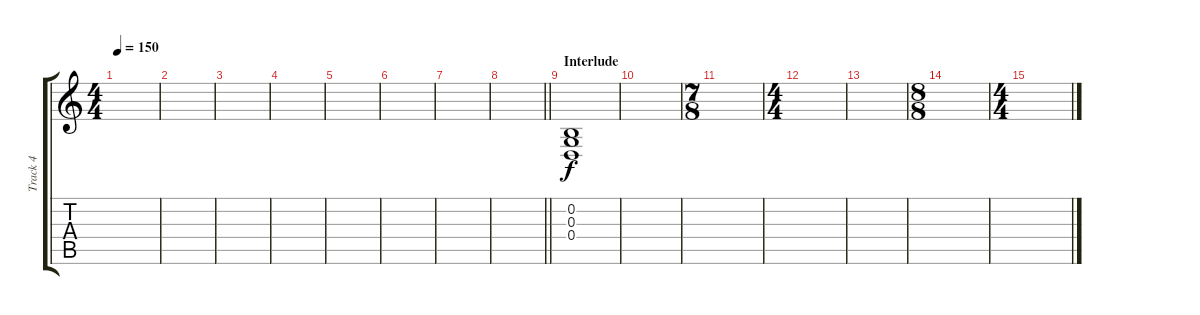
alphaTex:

\track ("Track 4" "Track 4") {instrument trumpet}
\staff {score tabs}
\tuning (E4 B3 G3 D3 A2 E2) {hide}
\ts (4 4)
\tempo 150
\clef g2
\ks c
|
|
|
|
|
|
|
\barLineRight lightlight
|
\section ("" "Interlude")
(0.2 0.3 0.4).1 |
|
\ts (7 8)
|
\ts (4 4)
|
|
\ts (8 8)
|
\ts (4 4)
